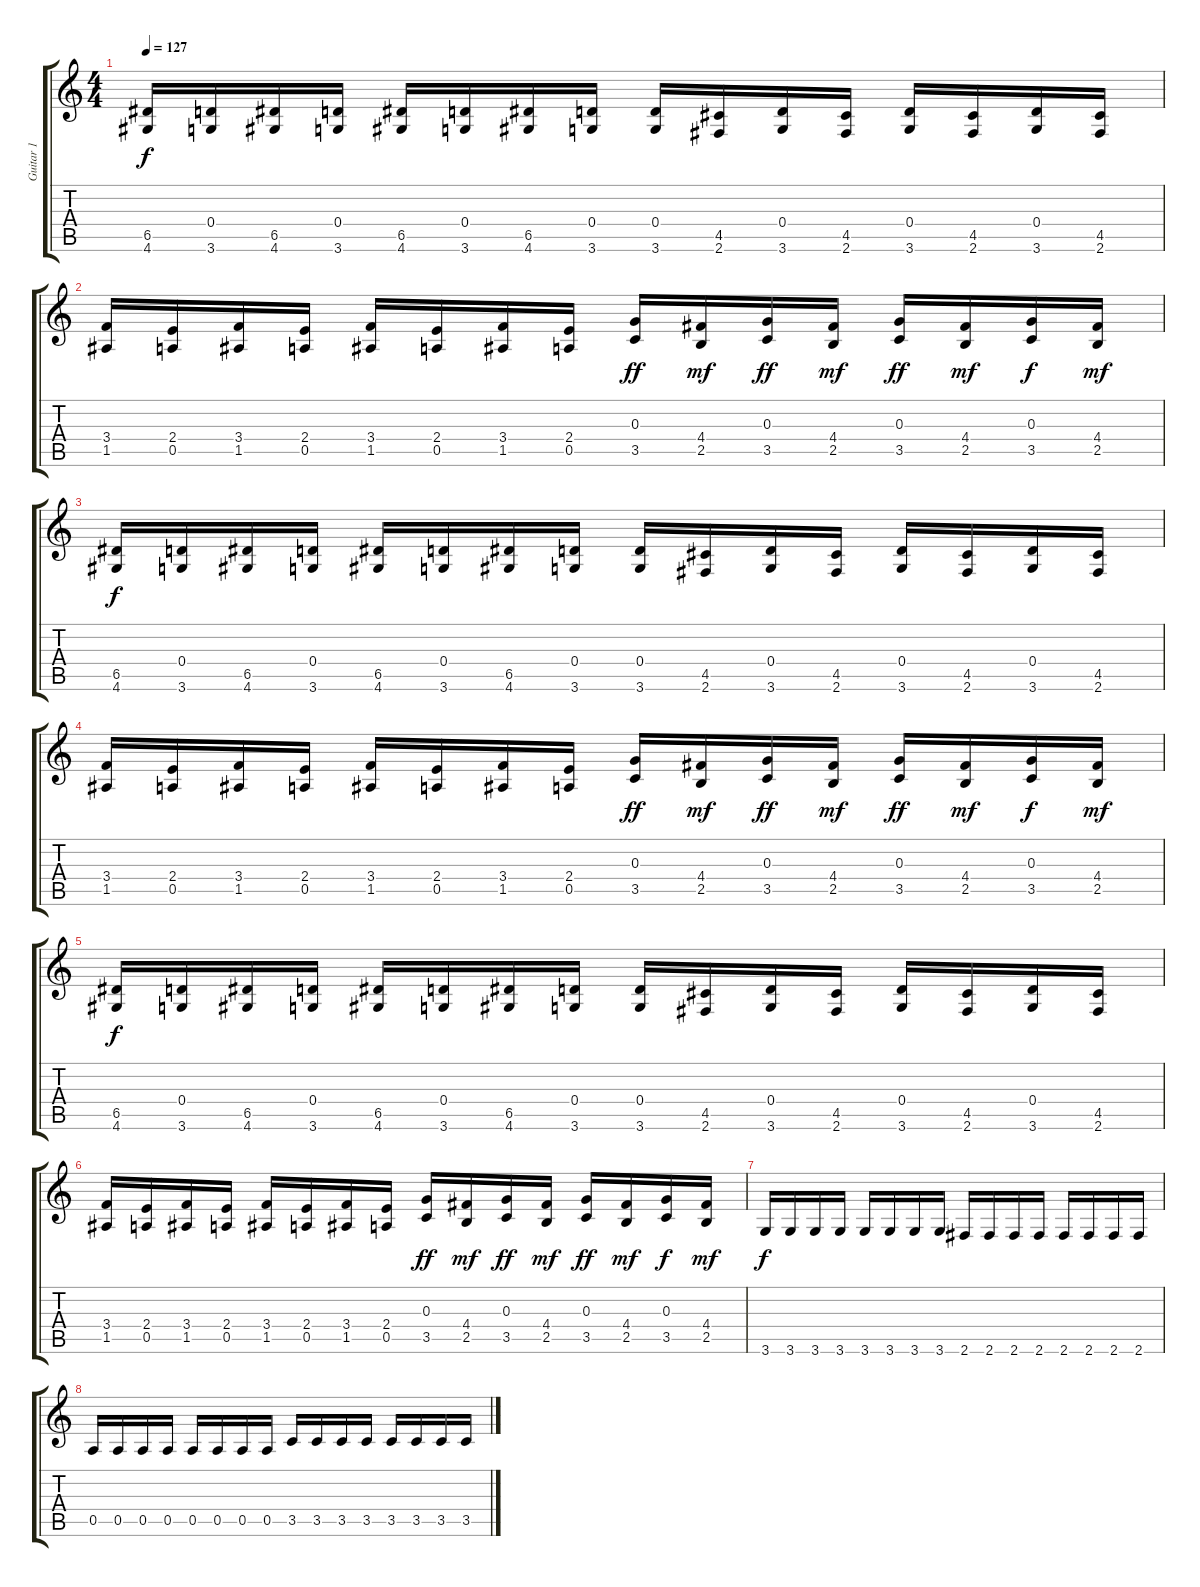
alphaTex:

\track ("Guitar 1" "Guitar 1") {instrument electricguitarclean}
\staff {score tabs}
\tuning (E4 B3 G3 D3 A2 E2) {hide}
\ts (4 4)
\tempo 127
\clef g2
\ks c
(6.5 4.6).16{dy f} (0.4 3.6).16 (6.5 4.6).16 (0.4 3.6).16 (6.5 4.6).16 (0.4 3.6).16 (6.5 4.6).16 (0.4 3.6).16 (0.4 3.6).16 (4.5 2.6).16 (0.4 3.6).16 (4.5 2.6).16 (0.4 3.6).16 (4.5 2.6).16 (0.4 3.6).16 (4.5 2.6).16 |
(3.4 1.5).16 (2.4 0.5).16 (3.4 1.5).16 (2.4 0.5).16 (3.4 1.5).16 (2.4 0.5).16 (3.4 1.5).16 (2.4 0.5).16 (0.3 3.5).16{dy ff} (4.4 2.5).16{dy mf} (0.3 3.5).16{dy ff} (4.4 2.5).16{dy mf} (0.3 3.5).16{dy ff} (4.4 2.5).16{dy mf} (0.3 3.5).16{dy f} (4.4 2.5).16{dy mf} |
(6.5 4.6).16{dy f} (0.4 3.6).16 (6.5 4.6).16 (0.4 3.6).16 (6.5 4.6).16 (0.4 3.6).16 (6.5 4.6).16 (0.4 3.6).16 (0.4 3.6).16 (4.5 2.6).16 (0.4 3.6).16 (4.5 2.6).16 (0.4 3.6).16 (4.5 2.6).16 (0.4 3.6).16 (4.5 2.6).16 |
(3.4 1.5).16 (2.4 0.5).16 (3.4 1.5).16 (2.4 0.5).16 (3.4 1.5).16 (2.4 0.5).16 (3.4 1.5).16 (2.4 0.5).16 (0.3 3.5).16{dy ff} (4.4 2.5).16{dy mf} (0.3 3.5).16{dy ff} (4.4 2.5).16{dy mf} (0.3 3.5).16{dy ff} (4.4 2.5).16{dy mf} (0.3 3.5).16{dy f} (4.4 2.5).16{dy mf} |
(6.5 4.6).16{dy f} (0.4 3.6).16 (6.5 4.6).16 (0.4 3.6).16 (6.5 4.6).16 (0.4 3.6).16 (6.5 4.6).16 (0.4 3.6).16 (0.4 3.6).16 (4.5 2.6).16 (0.4 3.6).16 (4.5 2.6).16 (0.4 3.6).16 (4.5 2.6).16 (0.4 3.6).16 (4.5 2.6).16 |
(3.4 1.5).16 (2.4 0.5).16 (3.4 1.5).16 (2.4 0.5).16 (3.4 1.5).16 (2.4 0.5).16 (3.4 1.5).16 (2.4 0.5).16 (0.3 3.5).16{dy ff} (4.4 2.5).16{dy mf} (0.3 3.5).16{dy ff} (4.4 2.5).16{dy mf} (0.3 3.5).16{dy ff} (4.4 2.5).16{dy mf} (0.3 3.5).16{dy f} (4.4 2.5).16{dy mf} |
3.6.16{dy f} 3.6.16 3.6.16 3.6.16 3.6.16 3.6.16 3.6.16 3.6.16 2.6.16 2.6.16 2.6.16 2.6.16 2.6.16 2.6.16 2.6.16 2.6.16 |
0.5.16 0.5.16 0.5.16 0.5.16 0.5.16 0.5.16 0.5.16 0.5.16 3.5.16 3.5.16 3.5.16 3.5.16 3.5.16 3.5.16 3.5.16 3.5.16
